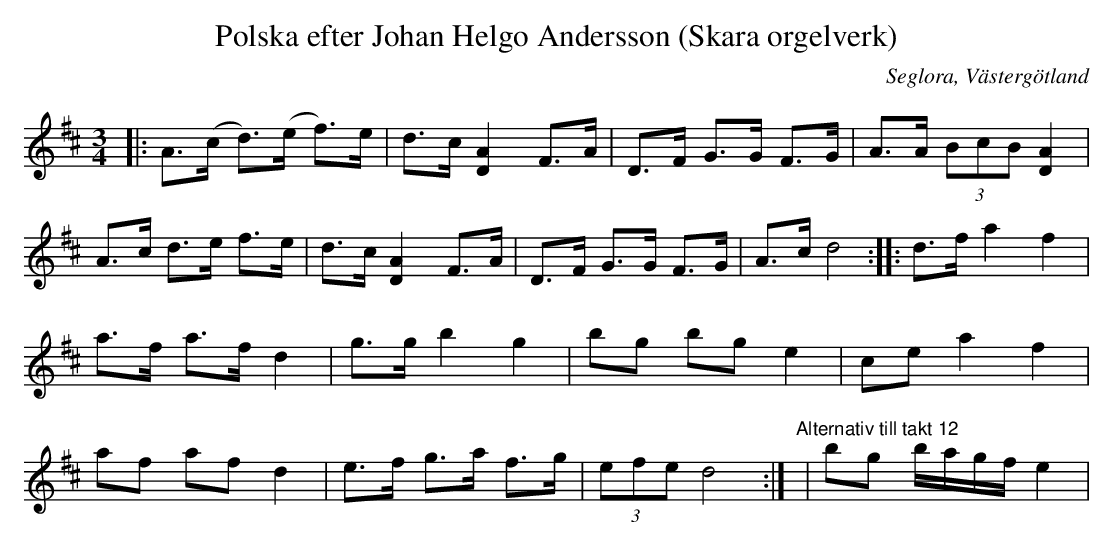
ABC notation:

X:1
T:Polska efter Johan Helgo Andersson (Skara orgelverk)
O:Seglora, Västergötland
M:3/4
L:1/8
K:D
|: A>(c d>)(e f>)e| d>c [A2D2] F>A | D>F G>G F>G | A>A (3BcB [A2D2] |!
   A>c d>e f>e| d>c [A2D2] F>A | D>F G>G F>G | A>c d4 :|!
|: d>f a2 f2 | a>f a>f d2 | g>g b2 g2 | bg bg e2 |!
ce a2 f2 | af af d2 | e>f g>a f>g | (3efe d4 :|!
"^Alternativ till takt 12"| bg b/2a/2g/2f/2 e2 |!
